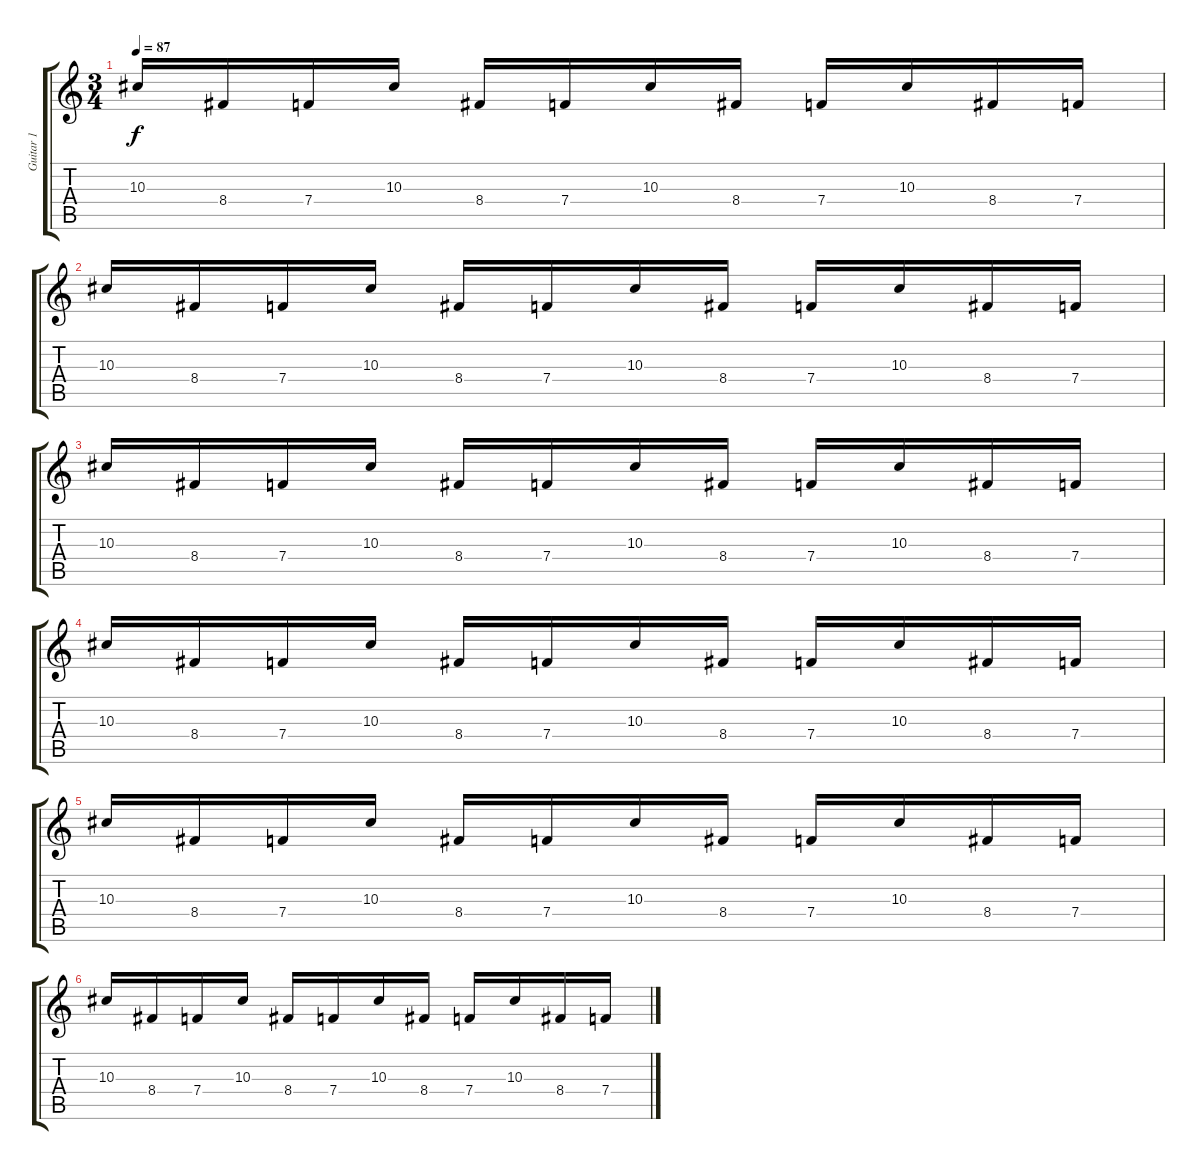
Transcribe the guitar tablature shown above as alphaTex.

\track ("Guitar 1" "Guitar 1") {instrument electricguitarclean}
\staff {score tabs}
\tuning (C4 G3 Eb3 Bb2 F2 C2) {hide}
\ts (3 4)
\tempo 87
\clef g2
\ks c
10.3.16{dy f volume 10} 8.4.16 7.4.16 10.3.16 8.4.16 7.4.16 10.3.16{volume 9} 8.4.16 7.4.16 10.3.16 8.4.16 7.4.16 |
10.3.16{volume 8} 8.4.16 7.4.16 10.3.16 8.4.16 7.4.16 10.3.16{volume 7} 8.4.16 7.4.16 10.3.16 8.4.16 7.4.16 |
10.3.16{volume 6} 8.4.16 7.4.16 10.3.16 8.4.16 7.4.16 10.3.16{volume 5} 8.4.16 7.4.16 10.3.16 8.4.16 7.4.16 |
10.3.16{volume 4} 8.4.16 7.4.16 10.3.16 8.4.16 7.4.16 10.3.16{volume 3} 8.4.16 7.4.16 10.3.16 8.4.16 7.4.16 |
10.3.16{volume 2} 8.4.16 7.4.16 10.3.16 8.4.16 7.4.16 10.3.16{volume 1} 8.4.16 7.4.16 10.3.16 8.4.16 7.4.16 |
10.3.16{volume 0} 8.4.16 7.4.16 10.3.16 8.4.16 7.4.16 10.3.16 8.4.16 7.4.16 10.3.16 8.4.16 7.4.16
